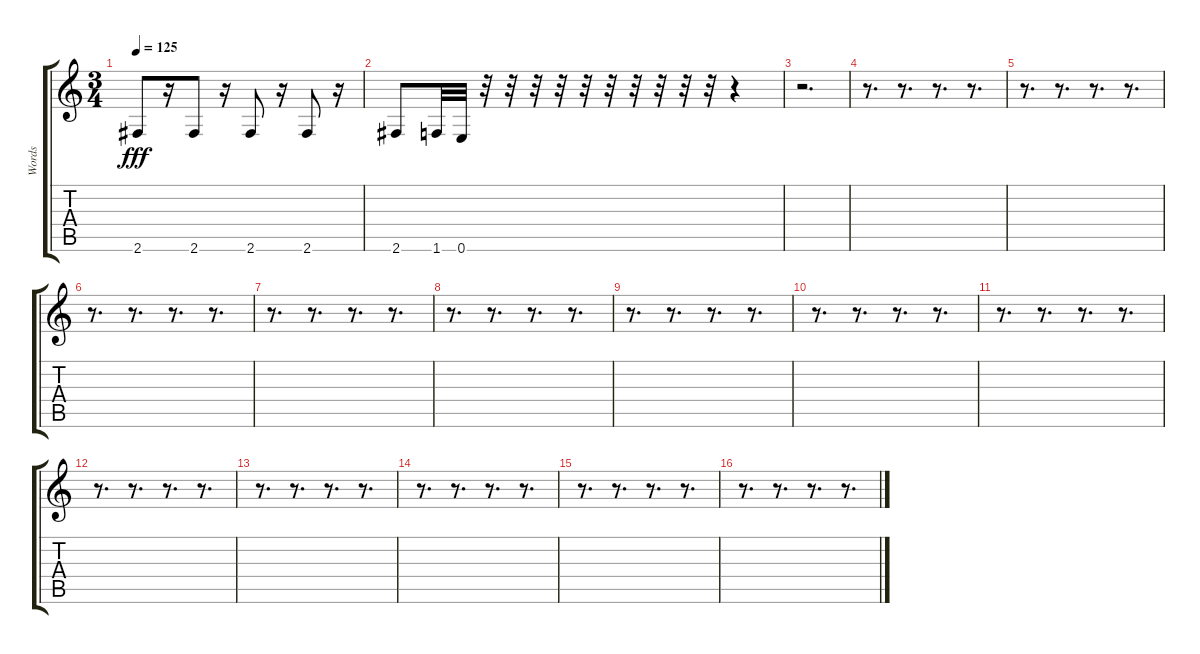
\track ("Words" "Words") {instrument fretlessbass}
\staff {score tabs}
\tuning (E4 B3 G3 D3 A2 E2) {hide}
\ts (3 4)
\tempo 125
\clef g2
\ks c
2.6.8{dy fff} r.16 2.6.8 r.16 2.6.8 r.16 2.6.8 r.16 |
2.6.8 1.6.32 0.6.32 r.32 r.32 r.32 r.32 r.32 r.32 r.32 r.32 r.32 r.32 r.4 |
r.2{d} |
r.8{d} r.8{d} r.8{d} r.8{d} |
r.8{d} r.8{d} r.8{d} r.8{d} |
r.8{d} r.8{d} r.8{d} r.8{d} |
r.8{d} r.8{d} r.8{d} r.8{d} |
r.8{d} r.8{d} r.8{d} r.8{d} |
r.8{d} r.8{d} r.8{d} r.8{d} |
r.8{d} r.8{d} r.8{d} r.8{d} |
r.8{d} r.8{d} r.8{d} r.8{d} |
r.8{d} r.8{d} r.8{d} r.8{d} |
r.8{d} r.8{d} r.8{d} r.8{d} |
r.8{d} r.8{d} r.8{d} r.8{d} |
r.8{d} r.8{d} r.8{d} r.8{d} |
r.8{d} r.8{d} r.8{d} r.8{d}
